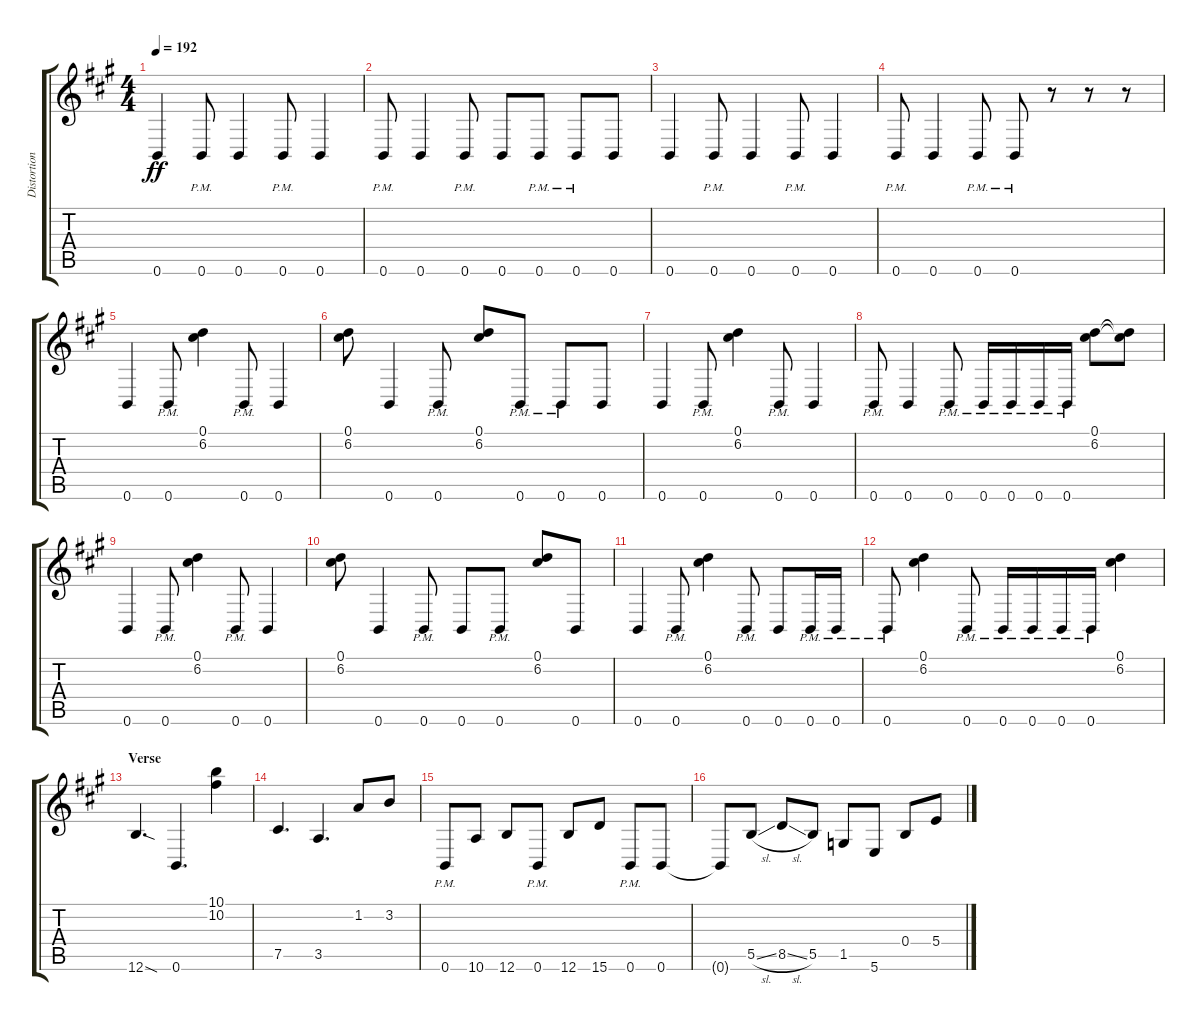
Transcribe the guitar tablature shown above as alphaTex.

\track ("Distortion Guitar 1" "Distortion") {instrument distortionguitar}
\staff {score tabs}
\tuning (Db4 Ab3 E3 B2 Gb2 B1) {hide}
\ts (4 4)
\tempo 192
\clef g2
\ks a
0.6.4{dy ff} 0.6{pm}.8 0.6.4 0.6{pm}.8 0.6.4 |
0.6{pm}.8 0.6.4 0.6{pm}.8 0.6.8 0.6{pm}.8 0.6{pm}.8 0.6.8 |
0.6.4 0.6{pm}.8 0.6.4 0.6{pm}.8 0.6.4 |
0.6{pm}.8 0.6.4 0.6{pm}.8 0.6{pm}.8 r.8 r.8 r.8 |
0.6.4 0.6{pm}.8 (0.1 6.2).4 0.6{pm}.8 0.6.4 |
(0.1 6.2).8 0.6.4 0.6{pm}.8 (0.1 6.2).8 0.6{pm}.8 0.6{pm}.8 0.6.8 |
0.6.4 0.6{pm}.8 (0.1 6.2).4 0.6{pm}.8 0.6.4 |
0.6{pm}.8 0.6.4 0.6{pm}.8 0.6{pm}.16 0.6{pm}.16 0.6{pm}.16 0.6{pm}.16 (0.1 6.2).8 (0.1{t} 6.2{t}).8 |
0.6.4 0.6{pm}.8 (0.1 6.2).4 0.6{pm}.8 0.6.4 |
(0.1 6.2).8 0.6.4 0.6{pm}.8 0.6.8 0.6{pm}.8 (0.1 6.2).8 0.6.8 |
0.6.4 0.6{pm}.8 (0.1 6.2).4 0.6{pm}.8 0.6.8 0.6{pm}.16 0.6{pm}.16 |
0.6{pm}.8 (0.1 6.2).4 0.6{pm}.8 0.6{pm}.16 0.6{pm}.16 0.6{pm}.16 0.6{pm}.16 (0.1 6.2).4 |
\section ("" "Verse")
12.6{sod}.4{d} 0.6.4{d} (10.1 10.2).4 |
7.5.4{d} 3.5.4{d} 1.2.8 3.2.8 |
0.6{pm}.8 10.6.8 12.6.8 0.6{pm}.8 12.6.8 15.6.8 0.6{pm}.8 0.6.8 |
0.6{t}.8 5.5{sl}.8 8.5{sl}.8 5.5.8 1.5.8 5.6.8 0.4.8 5.4.8
